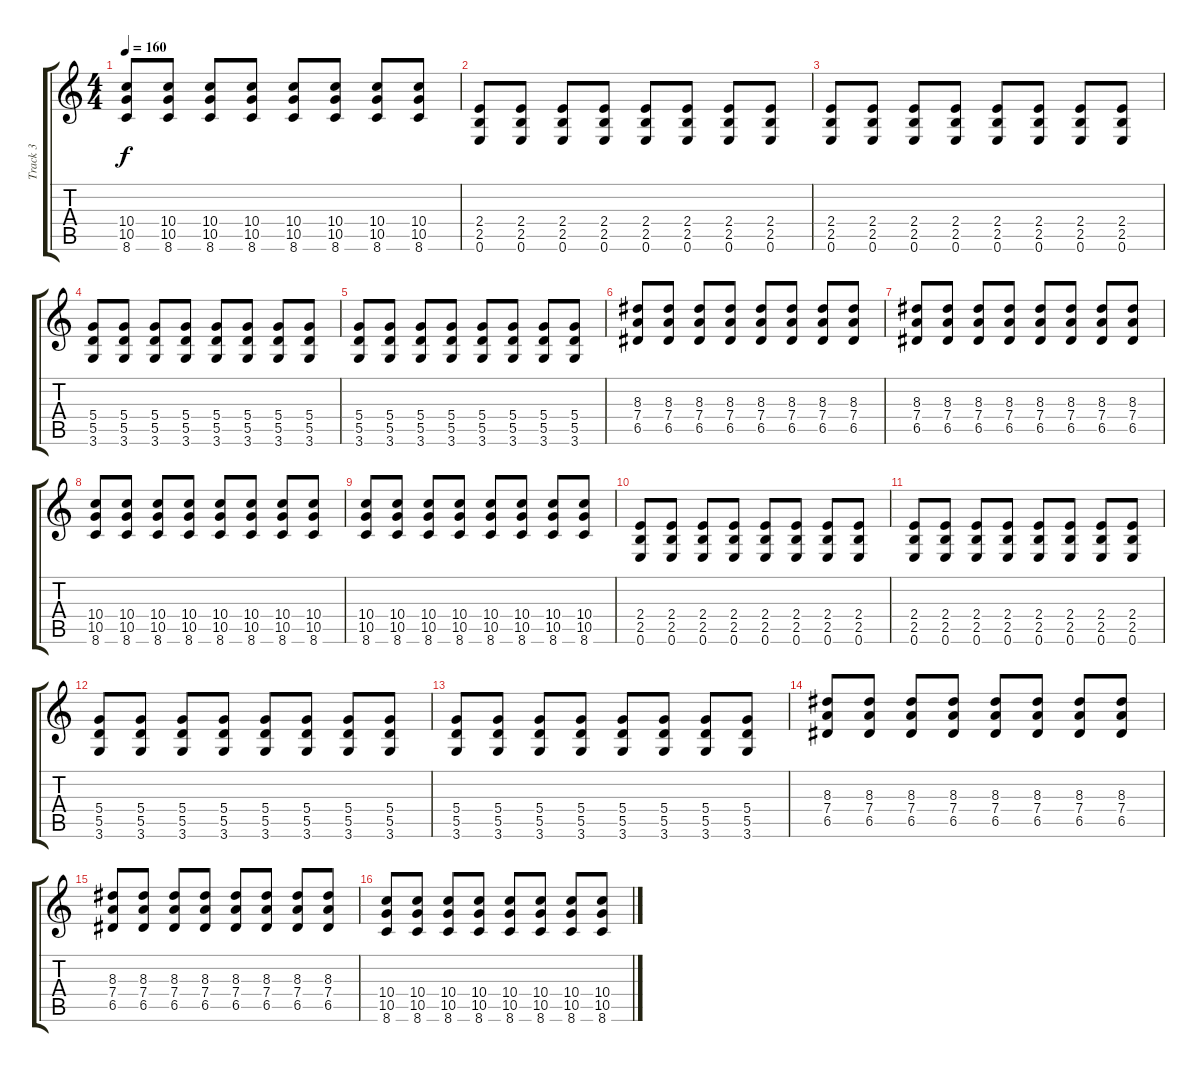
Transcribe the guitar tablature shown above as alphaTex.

\track ("Track 3" "Track 3") {instrument distortionguitar}
\staff {score tabs}
\tuning (E4 B3 G3 D3 A2 E2) {hide}
\ts (4 4)
\tempo 160
\clef g2
\ks c
(10.4 10.5 8.6).8{dy f} (10.4 10.5 8.6).8 (10.4 10.5 8.6).8 (10.4 10.5 8.6).8 (10.4 10.5 8.6).8 (10.4 10.5 8.6).8 (10.4 10.5 8.6).8 (10.4 10.5 8.6).8 |
(2.4 2.5 0.6).8 (2.4 2.5 0.6).8 (2.4 2.5 0.6).8 (2.4 2.5 0.6).8 (2.4 2.5 0.6).8 (2.4 2.5 0.6).8 (2.4 2.5 0.6).8 (2.4 2.5 0.6).8 |
(2.4 2.5 0.6).8 (2.4 2.5 0.6).8 (2.4 2.5 0.6).8 (2.4 2.5 0.6).8 (2.4 2.5 0.6).8 (2.4 2.5 0.6).8 (2.4 2.5 0.6).8 (2.4 2.5 0.6).8 |
(5.4 5.5 3.6).8 (5.4 5.5 3.6).8 (5.4 5.5 3.6).8 (5.4 5.5 3.6).8 (5.4 5.5 3.6).8 (5.4 5.5 3.6).8 (5.4 5.5 3.6).8 (5.4 5.5 3.6).8 |
(5.4 5.5 3.6).8 (5.4 5.5 3.6).8 (5.4 5.5 3.6).8 (5.4 5.5 3.6).8 (5.4 5.5 3.6).8 (5.4 5.5 3.6).8 (5.4 5.5 3.6).8 (5.4 5.5 3.6).8 |
(8.3 7.4 6.5).8 (8.3 7.4 6.5).8 (8.3 7.4 6.5).8 (8.3 7.4 6.5).8 (8.3 7.4 6.5).8 (8.3 7.4 6.5).8 (8.3 7.4 6.5).8 (8.3 7.4 6.5).8 |
(8.3 7.4 6.5).8 (8.3 7.4 6.5).8 (8.3 7.4 6.5).8 (8.3 7.4 6.5).8 (8.3 7.4 6.5).8 (8.3 7.4 6.5).8 (8.3 7.4 6.5).8 (8.3 7.4 6.5).8 |
(10.4 10.5 8.6).8 (10.4 10.5 8.6).8 (10.4 10.5 8.6).8 (10.4 10.5 8.6).8 (10.4 10.5 8.6).8 (10.4 10.5 8.6).8 (10.4 10.5 8.6).8 (10.4 10.5 8.6).8 |
(10.4 10.5 8.6).8 (10.4 10.5 8.6).8 (10.4 10.5 8.6).8 (10.4 10.5 8.6).8 (10.4 10.5 8.6).8 (10.4 10.5 8.6).8 (10.4 10.5 8.6).8 (10.4 10.5 8.6).8 |
(2.4 2.5 0.6).8 (2.4 2.5 0.6).8 (2.4 2.5 0.6).8 (2.4 2.5 0.6).8 (2.4 2.5 0.6).8 (2.4 2.5 0.6).8 (2.4 2.5 0.6).8 (2.4 2.5 0.6).8 |
(2.4 2.5 0.6).8 (2.4 2.5 0.6).8 (2.4 2.5 0.6).8 (2.4 2.5 0.6).8 (2.4 2.5 0.6).8 (2.4 2.5 0.6).8 (2.4 2.5 0.6).8 (2.4 2.5 0.6).8 |
(5.4 5.5 3.6).8 (5.4 5.5 3.6).8 (5.4 5.5 3.6).8 (5.4 5.5 3.6).8 (5.4 5.5 3.6).8 (5.4 5.5 3.6).8 (5.4 5.5 3.6).8 (5.4 5.5 3.6).8 |
(5.4 5.5 3.6).8 (5.4 5.5 3.6).8 (5.4 5.5 3.6).8 (5.4 5.5 3.6).8 (5.4 5.5 3.6).8 (5.4 5.5 3.6).8 (5.4 5.5 3.6).8 (5.4 5.5 3.6).8 |
(8.3 7.4 6.5).8 (8.3 7.4 6.5).8 (8.3 7.4 6.5).8 (8.3 7.4 6.5).8 (8.3 7.4 6.5).8 (8.3 7.4 6.5).8 (8.3 7.4 6.5).8 (8.3 7.4 6.5).8 |
(8.3 7.4 6.5).8 (8.3 7.4 6.5).8 (8.3 7.4 6.5).8 (8.3 7.4 6.5).8 (8.3 7.4 6.5).8 (8.3 7.4 6.5).8 (8.3 7.4 6.5).8 (8.3 7.4 6.5).8 |
(10.4 10.5 8.6).8 (10.4 10.5 8.6).8 (10.4 10.5 8.6).8 (10.4 10.5 8.6).8 (10.4 10.5 8.6).8 (10.4 10.5 8.6).8 (10.4 10.5 8.6).8 (10.4 10.5 8.6).8
